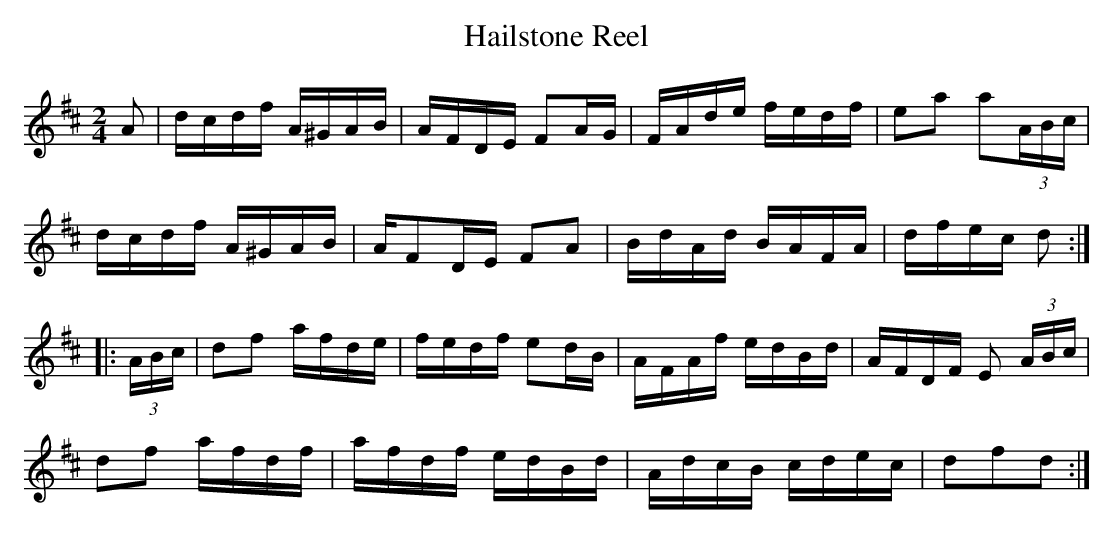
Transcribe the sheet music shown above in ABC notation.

X:1
T:Hailstone Reel
M:2/4
L:1/8
K:D
A|d/c/d/f/ A/^G/A/B/|A/F/D/E/ FA/G/|F/A/d/e/ f/e/d/f/|ea a(3A/B/c/|
d/c/d/f/ A/^G/A/B/|A/F?D/E/ FA|B/d/A/d/ B/A/F/A/|d/f/e/c/ d:|
|:(3A/B/c/|df a/f/d/e/|f/e/d/f/ ed/B/|A/F/A/f/ e/d/B/d/|A/F/D/F/ E (3A/B/c/|
df a/f/d/f/|a/f/d/f/ e/d/B/d/|A/d/c/B/ c/d/e/c/|dfd:|]
